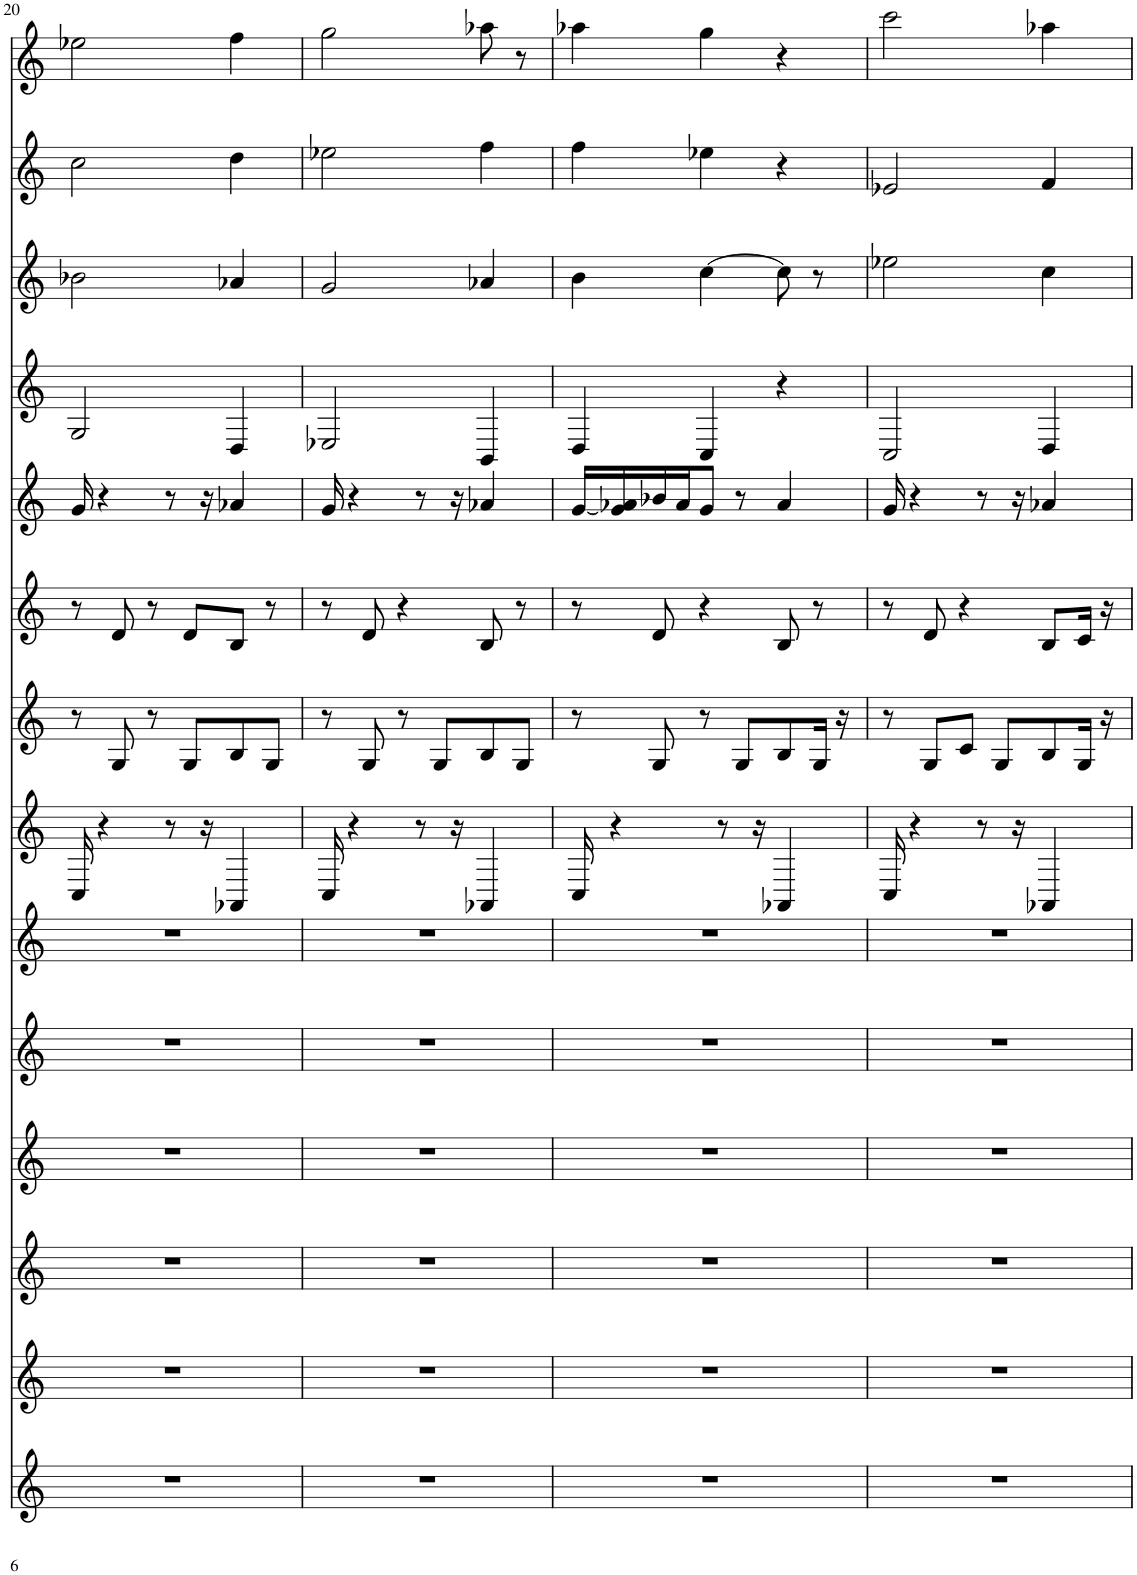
**kern	**kern	**kern	**kern	**kern	**kern	**kern	**kern	**kern	**kern	**kern	**kern	**kern	**kern
*part14	*part13	*part12	*part11	*part10	*part9	*part8	*part7	*part6	*part5	*part4	*part3	*part2	*part1
*staff14	*staff13	*staff12	*staff11	*staff10	*staff9	*staff8	*staff7	*staff6	*staff5	*staff4	*staff3	*staff2	*staff1
*I"TRACK 15	*I"TRACK 14	*I"TRACK 12	*I"TRACK 11	*I"TRACK 10	*I"TRACK 09	*I"TRACK 08	*I"TRACK 07	*I"TRACK 06	*I"TRACK 05	*I"TRACK 04	*I"TRACK 03	*I"TRACK 02	*I"TRACK 01
!!LO:PB:g=z
*clefG2	*clefG2	*clefG2	*clefG2	*clefG2	*clefG2	*clefG2	*clefG2	*clefG2	*clefG2	*clefG2	*clefG2	*clefG2	*clefG2
*k[]	*k[]	*k[]	*k[]	*k[]	*k[]	*k[]	*k[]	*k[]	*k[]	*k[]	*k[]	*k[]	*k[]
*M6/8	*M6/8	*M6/8	*M6/8	*M6/8	*M6/8	*M6/8	*M6/8	*M6/8	*M6/8	*M6/8	*M6/8	*M6/8	*M6/8
=20	=20	=20	=20	=20	=20	=20	=20	=20	=20	=20	=20	=20	=20
2.r	2.r	2.r	2.r	2.r	2.r	16C/	8r	8r	16g/	2G/	2b-X\	2cc\	2ee-X\
.	.	.	.	.	.	4r	.	.	4r	.	.	.	.
.	.	.	.	.	.	.	8G/	8d/	.	.	.	.	.
.	.	.	.	.	.	.	8r	8r	.	.	.	.	.
.	.	.	.	.	.	8r	.	.	8r	.	.	.	.
.	.	.	.	.	.	.	8G/L	8d/L	.	.	.	.	.
.	.	.	.	.	.	16r	.	.	16r	.	.	.	.
.	.	.	.	.	.	4AA-X/	8B/	8B/J	4a-X/	4D/	4a-X/	4dd\	4ff\
.	.	.	.	.	.	.	8G/J	8r	.	.	.	.	.
=21	=21	=21	=21	=21	=21	=21	=21	=21	=21	=21	=21	=21	=21
2.r	2.r	2.r	2.r	2.r	2.r	16C/	8r	8r	16g/	2E-X/	2g/	2ee-X\	2gg\
.	.	.	.	.	.	4r	.	.	4r	.	.	.	.
.	.	.	.	.	.	.	8G/	8d/	.	.	.	.	.
.	.	.	.	.	.	.	8r	4r	.	.	.	.	.
.	.	.	.	.	.	8r	.	.	8r	.	.	.	.
.	.	.	.	.	.	.	8G/L	.	.	.	.	.	.
.	.	.	.	.	.	16r	.	.	16r	.	.	.	.
.	.	.	.	.	.	4AA-X/	8B/	8B/	4a-X/	4BB/	4a-X/	4ff\	8aa-X\
.	.	.	.	.	.	.	8G/J	8r	.	.	.	.	8r
=22	=22	=22	=22	=22	=22	=22	=22	=22	=22	=22	=22	=22	=22
2.r	2.r	2.r	2.r	2.r	2.r	16C/	8r	8r	[16g/LL	4D/	4b\	4ff\	4aa-X\
.	.	.	.	.	.	4r	.	.	16g/] 16a-X/	.	.	.	.
.	.	.	.	.	.	.	8G/	8d/	16b-X/	.	.	.	.
.	.	.	.	.	.	.	.	.	16a-/J	.	.	.	.
.	.	.	.	.	.	.	8r	4r	8g/J	4C/	[4cc\	4ee-X\	4gg\
.	.	.	.	.	.	8r	.	.	.	.	.	.	.
.	.	.	.	.	.	.	8G/L	.	8r	.	.	.	.
.	.	.	.	.	.	16r	.	.	.	.	.	.	.
.	.	.	.	.	.	4AA-X/	8B/	8B/	4a-/	4r	8cc\]	4r	4r
.	.	.	.	.	.	.	16G/Jk	8r	.	.	8r	.	.
.	.	.	.	.	.	.	16r	.	.	.	.	.	.
=23	=23	=23	=23	=23	=23	=23	=23	=23	=23	=23	=23	=23	=23
2.r	2.r	2.r	2.r	2.r	2.r	16C/	8r	8r	16g/	2C/	2ee-X\	2e-X/	2ccc\
.	.	.	.	.	.	4r	.	.	4r	.	.	.	.
.	.	.	.	.	.	.	8G/L	8d/	.	.	.	.	.
.	.	.	.	.	.	.	8c/J	4r	.	.	.	.	.
.	.	.	.	.	.	8r	.	.	8r	.	.	.	.
.	.	.	.	.	.	.	8G/L	.	.	.	.	.	.
.	.	.	.	.	.	16r	.	.	16r	.	.	.	.
.	.	.	.	.	.	4AA-X/	8B/	8B/L	4a-X/	4D/	4cc\	4f/	4aa-X\
.	.	.	.	.	.	.	16G/Jk	16c/Jk	.	.	.	.	.
.	.	.	.	.	.	.	16r	16r	.	.	.	.	.
=	=	=	=	=	=	=	=	=	=	=	=	=	=
*-	*-	*-	*-	*-	*-	*-	*-	*-	*-	*-	*-	*-	*-
